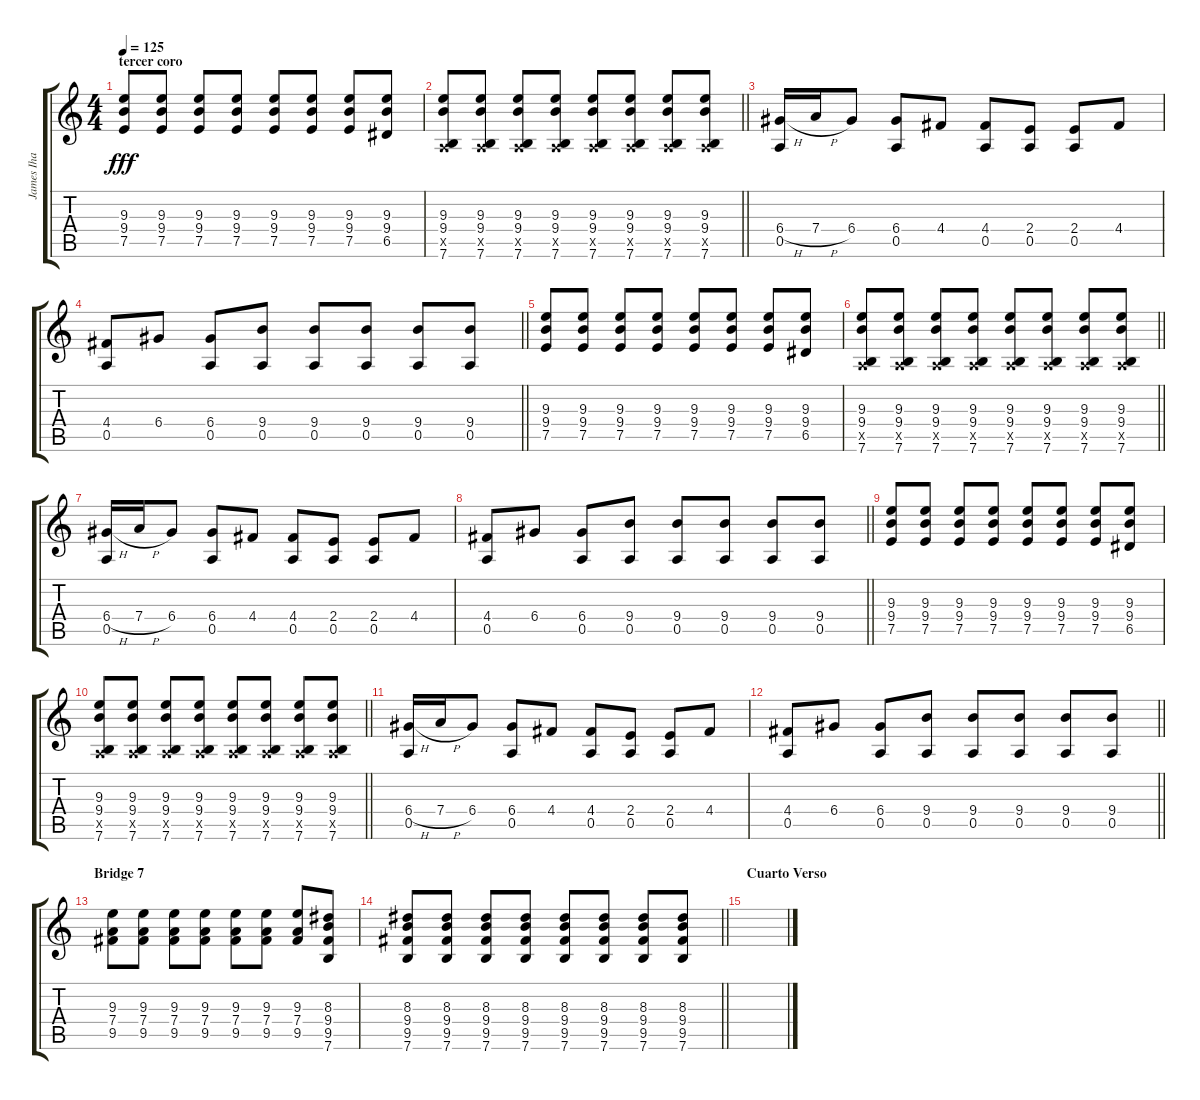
\track ("James Iha" "James Iha") {instrument overdrivenguitar}
\staff {score tabs}
\tuning (E4 B3 G3 D3 A2 E2) {hide}
\ts (4 4)
\section ("" "tercer coro")
\tempo 125
\clef g2
\ks c
(9.3 9.4 7.5).8{dy fff} (9.3 9.4 7.5).8 (9.3 9.4 7.5).8 (9.3 9.4 7.5).8 (9.3 9.4 7.5).8 (9.3 9.4 7.5).8 (9.3 9.4 7.5).8 (9.3 9.4 6.5).8 |
\barLineRight lightlight
(9.3 9.4 0.5{x} 7.6).8 (9.3 9.4 0.5{x} 7.6).8 (9.3 9.4 0.5{x} 7.6).8 (9.3 9.4 0.5{x} 7.6).8 (9.3 9.4 0.5{x} 7.6).8 (9.3 9.4 0.5{x} 7.6).8 (9.3 9.4 0.5{x} 7.6).8 (9.3 9.4 0.5{x} 7.6).8 |
(6.4{h} 0.5).16 7.4{h}.16 6.4.8 (6.4 0.5).8 4.4.8 (4.4 0.5).8 (2.4 0.5).8 (2.4 0.5).8 4.4.8 |
\barLineRight lightlight
(4.4 0.5).8 6.4.8 (6.4 0.5).8 (9.4 0.5).8 (9.4 0.5).8 (9.4 0.5).8 (9.4 0.5).8 (9.4 0.5).8 |
(9.3 9.4 7.5).8 (9.3 9.4 7.5).8 (9.3 9.4 7.5).8 (9.3 9.4 7.5).8 (9.3 9.4 7.5).8 (9.3 9.4 7.5).8 (9.3 9.4 7.5).8 (9.3 9.4 6.5).8 |
\barLineRight lightlight
(9.3 9.4 0.5{x} 7.6).8 (9.3 9.4 0.5{x} 7.6).8 (9.3 9.4 0.5{x} 7.6).8 (9.3 9.4 0.5{x} 7.6).8 (9.3 9.4 0.5{x} 7.6).8 (9.3 9.4 0.5{x} 7.6).8 (9.3 9.4 0.5{x} 7.6).8 (9.3 9.4 0.5{x} 7.6).8 |
(6.4{h} 0.5).16 7.4{h}.16 6.4.8 (6.4 0.5).8 4.4.8 (4.4 0.5).8 (2.4 0.5).8 (2.4 0.5).8 4.4.8 |
\barLineRight lightlight
(4.4 0.5).8 6.4.8 (6.4 0.5).8 (9.4 0.5).8 (9.4 0.5).8 (9.4 0.5).8 (9.4 0.5).8 (9.4 0.5).8 |
(9.3 9.4 7.5).8 (9.3 9.4 7.5).8 (9.3 9.4 7.5).8 (9.3 9.4 7.5).8 (9.3 9.4 7.5).8 (9.3 9.4 7.5).8 (9.3 9.4 7.5).8 (9.3 9.4 6.5).8 |
\barLineRight lightlight
(9.3 9.4 0.5{x} 7.6).8 (9.3 9.4 0.5{x} 7.6).8 (9.3 9.4 0.5{x} 7.6).8 (9.3 9.4 0.5{x} 7.6).8 (9.3 9.4 0.5{x} 7.6).8 (9.3 9.4 0.5{x} 7.6).8 (9.3 9.4 0.5{x} 7.6).8 (9.3 9.4 0.5{x} 7.6).8 |
(6.4{h} 0.5).16 7.4{h}.16 6.4.8 (6.4 0.5).8 4.4.8 (4.4 0.5).8 (2.4 0.5).8 (2.4 0.5).8 4.4.8 |
\barLineRight lightlight
(4.4 0.5).8 6.4.8 (6.4 0.5).8 (9.4 0.5).8 (9.4 0.5).8 (9.4 0.5).8 (9.4 0.5).8 (9.4 0.5).8 |
\section ("" "Bridge 7")
(9.3 7.4 9.5).8 (9.3 7.4 9.5).8 (9.3 7.4 9.5).8 (9.3 7.4 9.5).8 (9.3 7.4 9.5).8 (9.3 7.4 9.5).8 (9.3 7.4 9.5).8 (8.3 9.4 9.5 7.6).8 |
\barLineRight lightlight
(8.3 9.4 9.5 7.6).8 (8.3 9.4 9.5 7.6).8 (8.3 9.4 9.5 7.6).8 (8.3 9.4 9.5 7.6).8 (8.3 9.4 9.5 7.6).8 (8.3 9.4 9.5 7.6).8 (8.3 9.4 9.5 7.6).8 (8.3 9.4 9.5 7.6).8 |
\section ("" "Cuarto Verso")
